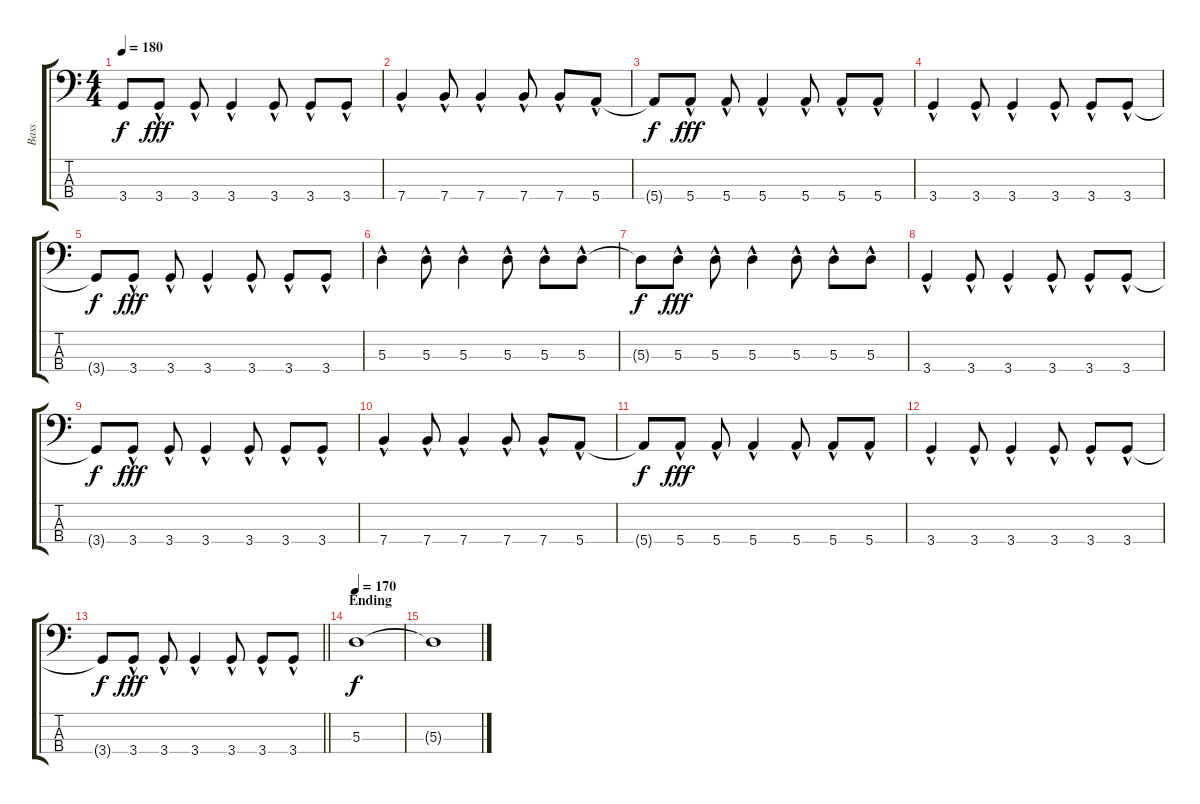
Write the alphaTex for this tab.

\track ("Bass" "Bass") {instrument electricbassfinger}
\staff {score tabs}
\tuning (G2 D2 A1 E1) {hide}
\ts (4 4)
\tempo 180
\clef f4
\ks c
3.4{t}.8{dy f} 3.4{hac}.8{dy fff} 3.4{hac}.8 3.4{hac}.4 3.4{hac}.8 3.4{hac}.8 3.4{hac}.8 |
7.4{hac}.4 7.4{hac}.8 7.4{hac}.4 7.4{hac}.8 7.4{hac}.8 5.4{hac}.8 |
5.4{t}.8{dy f} 5.4{hac}.8{dy fff} 5.4{hac}.8 5.4{hac}.4 5.4{hac}.8 5.4{hac}.8 5.4{hac}.8 |
3.4{hac}.4 3.4{hac}.8 3.4{hac}.4 3.4{hac}.8 3.4{hac}.8 3.4{hac}.8 |
3.4{t}.8{dy f} 3.4{hac}.8{dy fff} 3.4{hac}.8 3.4{hac}.4 3.4{hac}.8 3.4{hac}.8 3.4{hac}.8 |
5.3{hac}.4 5.3{hac}.8 5.3{hac}.4 5.3{hac}.8 5.3{hac}.8 5.3{hac}.8 |
5.3{t}.8{dy f} 5.3{hac}.8{dy fff} 5.3{hac}.8 5.3{hac}.4 5.3{hac}.8 5.3{hac}.8 5.3{hac}.8 |
3.4{hac}.4 3.4{hac}.8 3.4{hac}.4 3.4{hac}.8 3.4{hac}.8 3.4{hac}.8 |
3.4{t}.8{dy f} 3.4{hac}.8{dy fff} 3.4{hac}.8 3.4{hac}.4 3.4{hac}.8 3.4{hac}.8 3.4{hac}.8 |
7.4{hac}.4 7.4{hac}.8 7.4{hac}.4 7.4{hac}.8 7.4{hac}.8 5.4{hac}.8 |
5.4{t}.8{dy f} 5.4{hac}.8{dy fff} 5.4{hac}.8 5.4{hac}.4 5.4{hac}.8 5.4{hac}.8 5.4{hac}.8 |
3.4{hac}.4 3.4{hac}.8 3.4{hac}.4 3.4{hac}.8 3.4{hac}.8 3.4{hac}.8 |
\barLineRight lightlight
3.4{t}.8{dy f} 3.4{hac}.8{dy fff} 3.4{hac}.8 3.4{hac}.4 3.4{hac}.8 3.4{hac}.8 3.4{hac}.8 |
\section ("" "Ending")
\tempo 170
5.3.1{dy f} |
5.3{t}.1
